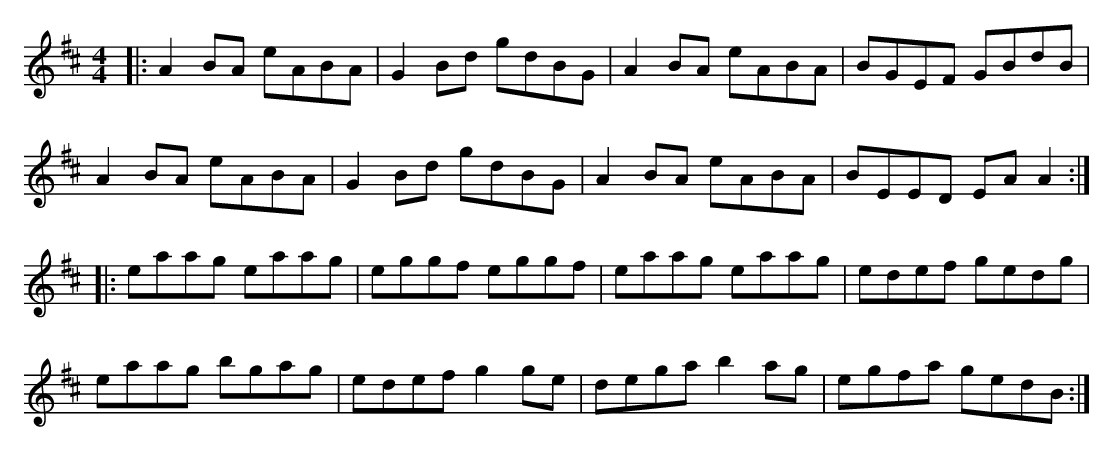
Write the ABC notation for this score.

X:1
M:4/4
K:Amix
|:A2 BA eABA|G2 Bd gdBG|A2 BA eABA|BGEF GBdB|
A2 BA eABA|G2 Bd gdBG|A2 BA eABA|BEED EA A2:|
|:eaag eaag|eggf eggf|eaag eaag|edef gedg|
eaag bgag|edef g2ge|dega b2 ag|egfa gedB:|
